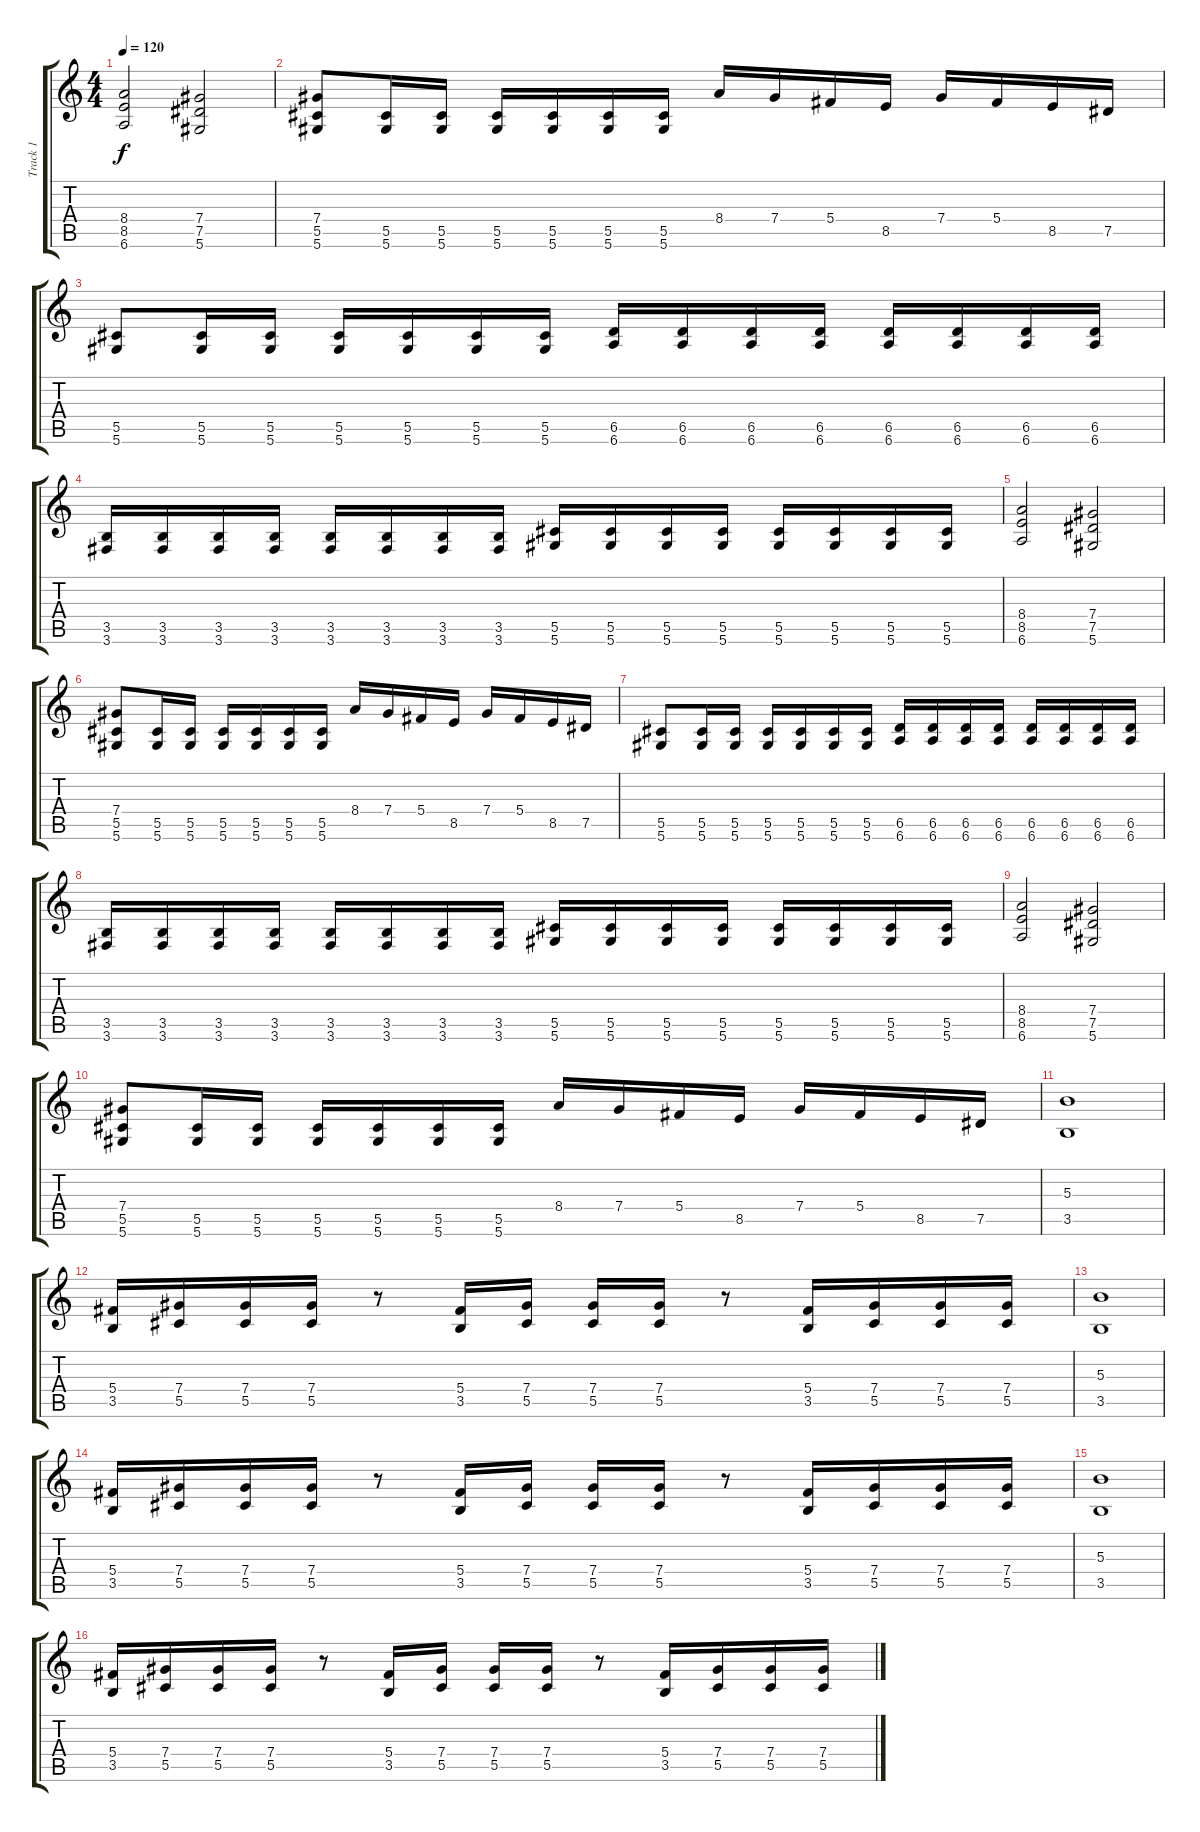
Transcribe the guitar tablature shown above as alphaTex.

\track ("Track 1" "Track 1") {instrument distortionguitar}
\staff {score tabs}
\tuning (Eb4 Bb3 Gb3 Db3 Ab2 Eb2) {hide}
\ts (4 4)
\tempo 120
\clef g2
\ks c
(8.4 8.5 6.6).2{dy f} (7.4 7.5 5.6).2 |
(7.4 5.5 5.6).8 (5.5 5.6).16 (5.5 5.6).16 (5.5 5.6).16 (5.5 5.6).16 (5.5 5.6).16 (5.5 5.6).16 8.4.16 7.4.16 5.4.16 8.5.16 7.4.16 5.4.16 8.5.16 7.5.16 |
(5.5 5.6).8 (5.5 5.6).16 (5.5 5.6).16 (5.5 5.6).16 (5.5 5.6).16 (5.5 5.6).16 (5.5 5.6).16 (6.5 6.6).16 (6.5 6.6).16 (6.5 6.6).16 (6.5 6.6).16 (6.5 6.6).16 (6.5 6.6).16 (6.5 6.6).16 (6.5 6.6).16 |
(3.5 3.6).16 (3.5 3.6).16 (3.5 3.6).16 (3.5 3.6).16 (3.5 3.6).16 (3.5 3.6).16 (3.5 3.6).16 (3.5 3.6).16 (5.5 5.6).16 (5.5 5.6).16 (5.5 5.6).16 (5.5 5.6).16 (5.5 5.6).16 (5.5 5.6).16 (5.5 5.6).16 (5.5 5.6).16 |
(8.4 8.5 6.6).2 (7.4 7.5 5.6).2 |
(7.4 5.5 5.6).8 (5.5 5.6).16 (5.5 5.6).16 (5.5 5.6).16 (5.5 5.6).16 (5.5 5.6).16 (5.5 5.6).16 8.4.16 7.4.16 5.4.16 8.5.16 7.4.16 5.4.16 8.5.16 7.5.16 |
(5.5 5.6).8 (5.5 5.6).16 (5.5 5.6).16 (5.5 5.6).16 (5.5 5.6).16 (5.5 5.6).16 (5.5 5.6).16 (6.5 6.6).16 (6.5 6.6).16 (6.5 6.6).16 (6.5 6.6).16 (6.5 6.6).16 (6.5 6.6).16 (6.5 6.6).16 (6.5 6.6).16 |
(3.5 3.6).16 (3.5 3.6).16 (3.5 3.6).16 (3.5 3.6).16 (3.5 3.6).16 (3.5 3.6).16 (3.5 3.6).16 (3.5 3.6).16 (5.5 5.6).16 (5.5 5.6).16 (5.5 5.6).16 (5.5 5.6).16 (5.5 5.6).16 (5.5 5.6).16 (5.5 5.6).16 (5.5 5.6).16 |
(8.4 8.5 6.6).2 (7.4 7.5 5.6).2 |
(7.4 5.5 5.6).8 (5.5 5.6).16 (5.5 5.6).16 (5.5 5.6).16 (5.5 5.6).16 (5.5 5.6).16 (5.5 5.6).16 8.4.16 7.4.16 5.4.16 8.5.16 7.4.16 5.4.16 8.5.16 7.5.16 |
(5.3 3.5).1 |
(5.4 3.5).16 (7.4 5.5).16 (7.4 5.5).16 (7.4 5.5).16 r.8 (5.4 3.5).16 (7.4 5.5).16 (7.4 5.5).16 (7.4 5.5).16 r.8 (5.4 3.5).16 (7.4 5.5).16 (7.4 5.5).16 (7.4 5.5).16 |
(5.3 3.5).1 |
(5.4 3.5).16 (7.4 5.5).16 (7.4 5.5).16 (7.4 5.5).16 r.8 (5.4 3.5).16 (7.4 5.5).16 (7.4 5.5).16 (7.4 5.5).16 r.8 (5.4 3.5).16 (7.4 5.5).16 (7.4 5.5).16 (7.4 5.5).16 |
(5.3 3.5).1 |
(5.4 3.5).16 (7.4 5.5).16 (7.4 5.5).16 (7.4 5.5).16 r.8 (5.4 3.5).16 (7.4 5.5).16 (7.4 5.5).16 (7.4 5.5).16 r.8 (5.4 3.5).16 (7.4 5.5).16 (7.4 5.5).16 (7.4 5.5).16
